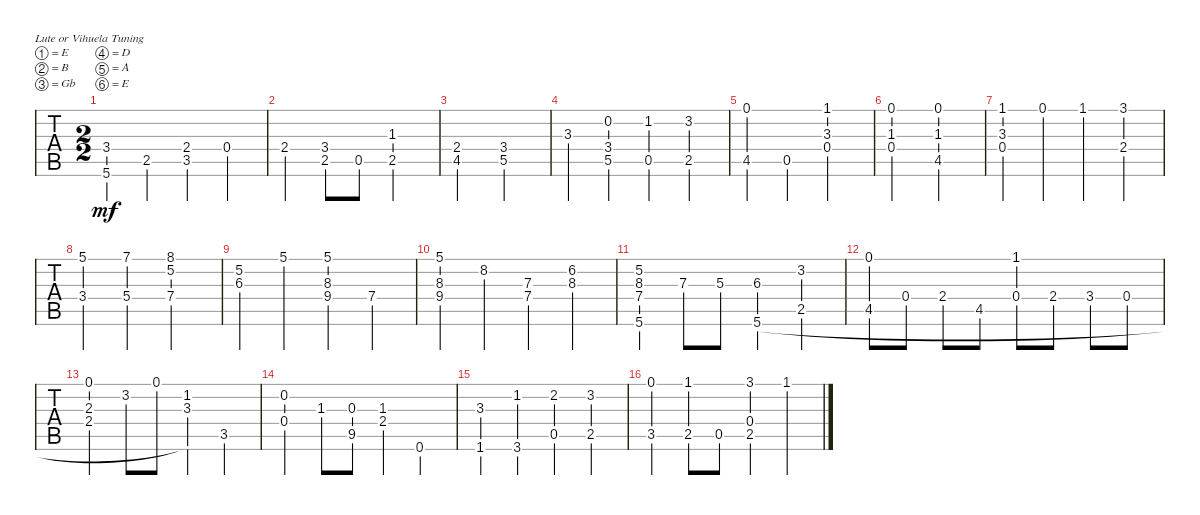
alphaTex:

\bracketExtendMode groupsimilarinstruments
\singleTrackTrackNamePolicy hidden
\multiTrackTrackNamePolicy hidden
\firstSystemTrackNameOrientation horizontal
\otherSystemsTrackNameOrientation horizontal
\track ("" "S-Gt") {instrument acousticguitarsteel}
\staff {tabs}
\tuning (E4 B3 Gb3 D3 A2 E2)
\ts (2 2)
\tempo (120 hide)
\clef g2
\ks c
(5.6 3.4).4{dy mf} 2.5.4 (3.5 2.4).4 0.4.4 |
2.4.4 (2.5 3.4).8 0.5.8 (2.5 1.3).2 |
(4.5 2.4).2 (3.4 5.5).2 |
3.3.4 (3.4 5.5 0.2).4 (0.5 1.2).4 (2.5 3.2).4 |
(4.5 0.1).4 0.5.4 (0.4 3.3 1.1).2 |
(0.4 1.3 0.1).2 (4.5 1.3 0.1).2 |
(0.4 3.3 1.1).4 0.1.4 1.1.4 (2.4 3.1).4 |
(3.4 5.1).4 (5.4 7.1).4 (7.4 5.2 8.1).2 |
(6.3 5.2).4 5.1.4 (9.4 8.3 5.1).4 7.4.4 |
(9.4 8.3 5.1).4 8.2.4 (7.4 7.3).4 (8.3 6.2).4 |
(5.6 7.4 8.3 5.2).4 7.3.8 5.3.8 (5.6 6.3).4 (3.2 2.5).4 |
(4.5 0.1).8 0.4.8 2.4.8 4.5.8 (1.1 0.4).8 2.4.8 3.4.8 0.4.8 |
(2.4 0.1 2.3).4 3.2.8 0.1.8 (5.6{t} 1.2 3.3).4 3.5.4 |
(0.2 0.4).4 1.3.8 (9.5 0.3).8 (1.3 2.4).4 0.6.4 |
(1.6 3.3).4 (3.6 1.2).4 (2.2 0.5).4 (3.2 2.5).4 |
(3.5 0.1).4 (2.5 1.1).8 0.5.8 (2.5 3.1 0.4).4 1.1.4
